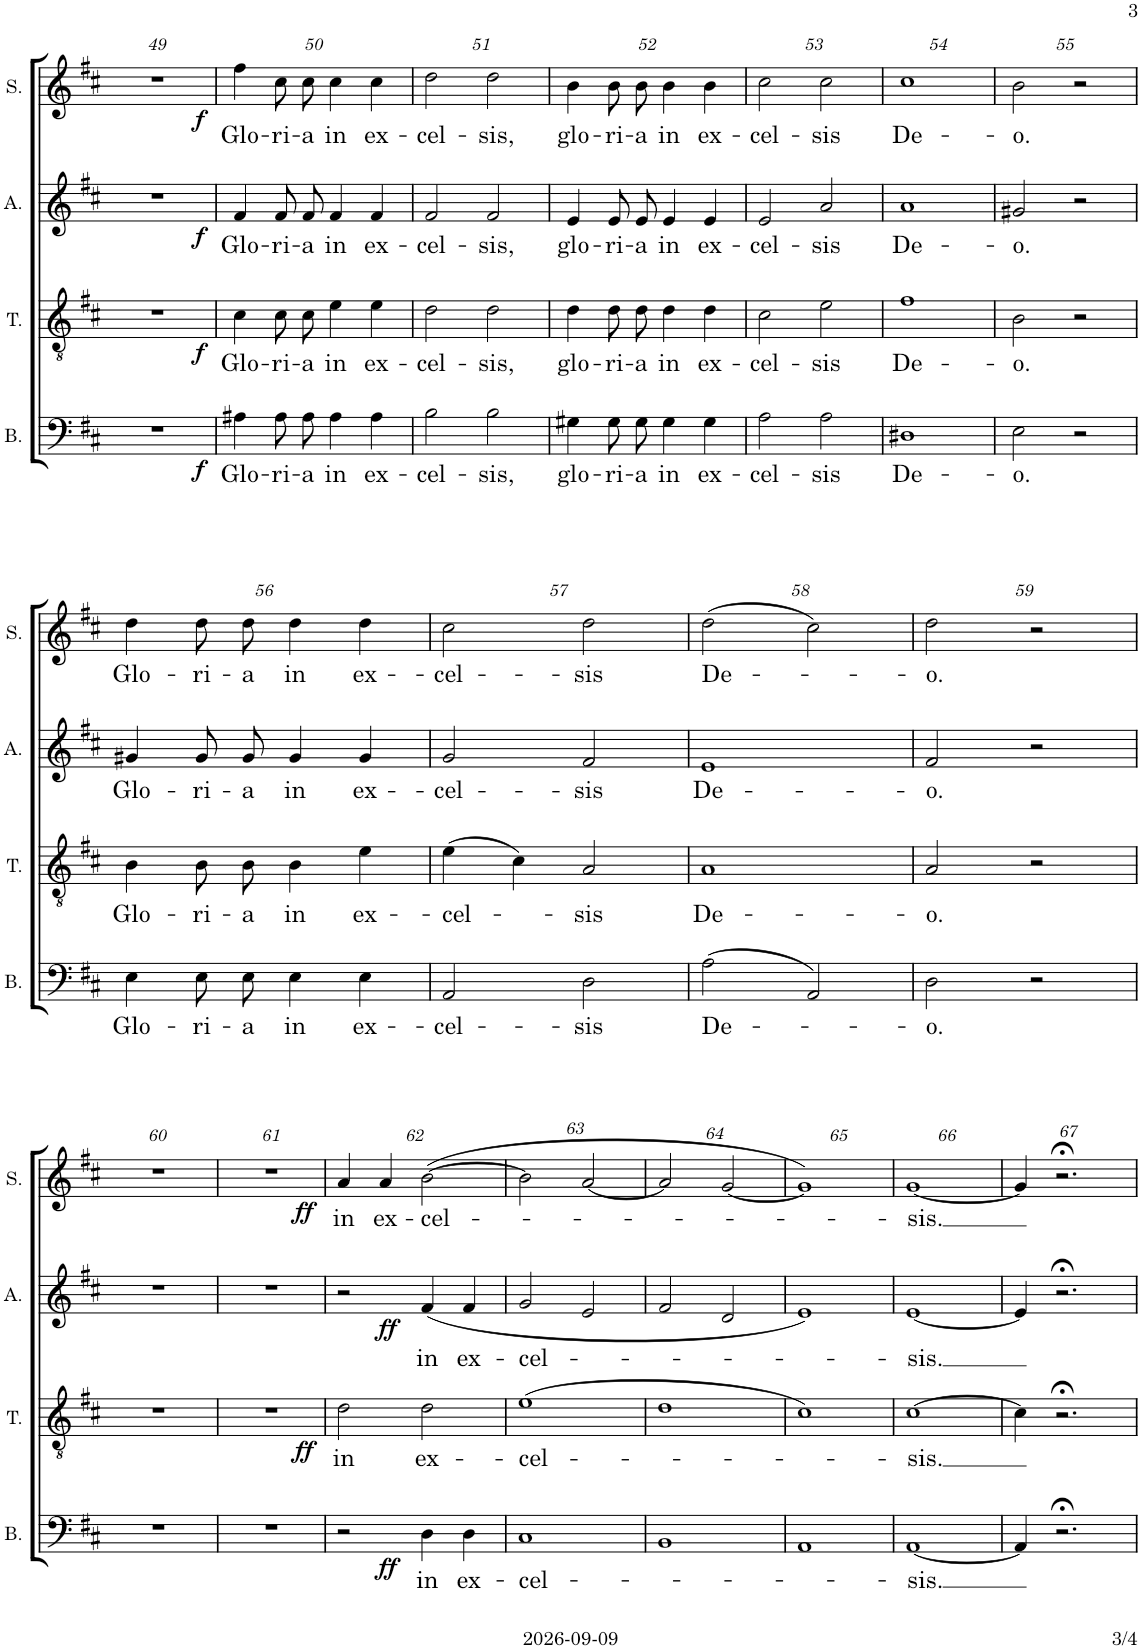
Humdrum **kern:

**kern	**text	**dynam	**kern	**text	**dynam	**kern	**text	**dynam	**kern	**text	**dynam
*part4	*part4	*part4	*part3	*part3	*part3	*part2	*part2	*part2	*part1	*part1	*part1
*staff4	*staff4	*staff4	*staff3	*staff3	*staff3	*staff2	*staff2	*staff2	*staff1	*staff1	*staff1
*I"Bass	*	*	*I"Tenor	*	*	*I"Alto	*	*	*I"Soprano	*	*
*I'B.	*	*	*I'T.	*	*	*I'A.	*	*	*I'S.	*	*
!!LO:PB:g=z
*clefF4	*	*	*clefGv2	*	*	*clefG2	*	*	*clefG2	*	*
*k[f#c#]	*	*	*k[f#c#]	*	*	*k[f#c#]	*	*	*k[f#c#]	*	*
*M4/4	*	*	*M4/4	*	*	*M4/4	*	*	*M4/4	*	*
*met(c)	*	*	*met(c)	*	*	*met(c)	*	*	*met(c)	*	*
=49	=49	=49	=49	=49	=49	=49	=49	=49	=49	=49	=49
1r	.	.	1r	.	.	1r	.	.	1r	.	.
=50	=50	=50	=50	=50	=50	=50	=50	=50	=50	=50	=50
!	!LO:LY:b	!LO:DY:b	!	!LO:LY:b	!LO:DY:b	!	!LO:LY:b	!LO:DY:b	!	!LO:LY:b	!LO:DY:b
4A#X\	Glo-	f	4c#\	Glo-	f	4f#/	Glo-	f	4ff#\	Glo-	f
!	!LO:LY:b	!	!	!LO:LY:b	!	!	!LO:LY:b	!	!	!LO:LY:b	!
8A#\L	-ri-	.	8c#\L	-ri-	.	8f#/L	-ri-	.	8cc#\L	-ri-	.
!	!LO:LY:b	!	!	!LO:LY:b	!	!	!LO:LY:b	!	!	!LO:LY:b	!
8A#\J	-a	.	8c#\J	-a	.	8f#/J	-a	.	8cc#\J	-a	.
!	!LO:LY:b	!	!	!LO:LY:b	!	!	!LO:LY:b	!	!	!LO:LY:b	!
4A#\	in	.	4e\	in	.	4f#/	in	.	4cc#\	in	.
!	!LO:LY:b	!	!	!LO:LY:b	!	!	!LO:LY:b	!	!	!LO:LY:b	!
4A#\	ex-	.	4e\	ex-	.	4f#/	ex-	.	4cc#\	ex-	.
=51	=51	=51	=51	=51	=51	=51	=51	=51	=51	=51	=51
!	!LO:LY:b	!	!	!LO:LY:b	!	!	!LO:LY:b	!	!	!LO:LY:b	!
2B\	-cel-	.	2d\	-cel-	.	2f#/	-cel-	.	2dd\	-cel-	.
!	!LO:LY:b	!	!	!LO:LY:b	!	!	!LO:LY:b	!	!	!LO:LY:b	!
2B\	-sis,	.	2d\	-sis,	.	2f#/	-sis,	.	2dd\	-sis,	.
=52	=52	=52	=52	=52	=52	=52	=52	=52	=52	=52	=52
!	!LO:LY:b	!	!	!LO:LY:b	!	!	!LO:LY:b	!	!	!LO:LY:b	!
4G#X\	glo-	.	4d\	glo-	.	4e/	glo-	.	4b\	glo-	.
!	!LO:LY:b	!	!	!LO:LY:b	!	!	!LO:LY:b	!	!	!LO:LY:b	!
8G#\L	-ri-	.	8d\L	-ri-	.	8e/L	-ri-	.	8b\L	-ri-	.
!	!LO:LY:b	!	!	!LO:LY:b	!	!	!LO:LY:b	!	!	!LO:LY:b	!
8G#\J	-a	.	8d\J	-a	.	8e/J	-a	.	8b\J	-a	.
!	!LO:LY:b	!	!	!LO:LY:b	!	!	!LO:LY:b	!	!	!LO:LY:b	!
4G#\	in	.	4d\	in	.	4e/	in	.	4b\	in	.
!	!LO:LY:b	!	!	!LO:LY:b	!	!	!LO:LY:b	!	!	!LO:LY:b	!
4G#\	ex-	.	4d\	ex-	.	4e/	ex-	.	4b\	ex-	.
=53	=53	=53	=53	=53	=53	=53	=53	=53	=53	=53	=53
!	!LO:LY:b	!	!	!LO:LY:b	!	!	!LO:LY:b	!	!	!LO:LY:b	!
2A\	-cel-	.	2c#\	-cel-	.	2e/	-cel-	.	2cc#\	-cel-	.
!	!LO:LY:b	!	!	!LO:LY:b	!	!	!LO:LY:b	!	!	!LO:LY:b	!
2A\	-sis	.	2e\	-sis	.	2a/	-sis	.	2cc#\	-sis	.
=54	=54	=54	=54	=54	=54	=54	=54	=54	=54	=54	=54
!	!LO:LY:b	!	!	!LO:LY:b	!	!	!LO:LY:b	!	!	!LO:LY:b	!
1D#X	De-	.	1f#	De-	.	1a	De-	.	1cc#	De-	.
=55	=55	=55	=55	=55	=55	=55	=55	=55	=55	=55	=55
!	!LO:LY:b	!	!	!LO:LY:b	!	!	!LO:LY:b	!	!	!LO:LY:b	!
2E\	-o.	.	2B\	-o.	.	2g#X/	-o.	.	2b\	-o.	.
2r	.	.	2r	.	.	2r	.	.	2r	.	.
!!LO:LB:g=z
=56	=56	=56	=56	=56	=56	=56	=56	=56	=56	=56	=56
!	!LO:LY:b	!	!	!LO:LY:b	!	!	!LO:LY:b	!	!	!LO:LY:b	!
4E\	Glo-	.	4B\	Glo-	.	4g#X/	Glo-	.	4dd\	Glo-	.
!	!LO:LY:b	!	!	!LO:LY:b	!	!	!LO:LY:b	!	!	!LO:LY:b	!
8E\L	-ri-	.	8B\L	-ri-	.	8g#/L	-ri-	.	8dd\L	-ri-	.
!	!LO:LY:b	!	!	!LO:LY:b	!	!	!LO:LY:b	!	!	!LO:LY:b	!
8E\J	-a	.	8B\J	-a	.	8g#/J	-a	.	8dd\J	-a	.
!	!LO:LY:b	!	!	!LO:LY:b	!	!	!LO:LY:b	!	!	!LO:LY:b	!
4E\	in	.	4B\	in	.	4g#/	in	.	4dd\	in	.
!	!LO:LY:b	!	!	!LO:LY:b	!	!	!LO:LY:b	!	!	!LO:LY:b	!
4E\	ex-	.	4e\	ex-	.	4g#/	ex-	.	4dd\	ex-	.
=57	=57	=57	=57	=57	=57	=57	=57	=57	=57	=57	=57
!	!LO:LY:b	!	!	!LO:LY:b	!	!	!LO:LY:b	!	!	!LO:LY:b	!
2AA/	-cel-	.	(4e\	-cel-	.	2g/	-cel-	.	2cc#\	-cel-	.
.	.	.	4c#\)	.	.	.	.	.	.	.	.
!	!LO:LY:b	!	!	!LO:LY:b	!	!	!LO:LY:b	!	!	!LO:LY:b	!
2D\	-sis	.	2A/	-sis	.	2f#/	-sis	.	2dd\	-sis	.
=58	=58	=58	=58	=58	=58	=58	=58	=58	=58	=58	=58
!	!LO:LY:b	!	!	!LO:LY:b	!	!	!LO:LY:b	!	!	!LO:LY:b	!
(2A\	De-	.	1A	De-	.	1e	De-	.	(2dd\	De-	.
2AA/)	.	.	.	.	.	.	.	.	2cc#\)	.	.
=59	=59	=59	=59	=59	=59	=59	=59	=59	=59	=59	=59
!	!LO:LY:b	!	!	!LO:LY:b	!	!	!LO:LY:b	!	!	!LO:LY:b	!
2D\	-o.	.	2A/	-o.	.	2f#/	-o.	.	2dd\	-o.	.
2r	.	.	2r	.	.	2r	.	.	2r	.	.
!!LO:LB:g=z
=60	=60	=60	=60	=60	=60	=60	=60	=60	=60	=60	=60
1r	.	.	1r	.	.	1r	.	.	1r	.	.
=61	=61	=61	=61	=61	=61	=61	=61	=61	=61	=61	=61
1r	.	.	1r	.	.	1r	.	.	1r	.	.
=62	=62	=62	=62	=62	=62	=62	=62	=62	=62	=62	=62
!	!	!	!	!LO:LY:b	!LO:DY:b	!	!	!	!	!LO:LY:b	!LO:DY:b
2r	.	.	2d\	in	ff	2r	.	.	4a/	in	ff
!	!	!	!	!	!	!	!	!	!	!LO:LY:b	!
.	.	.	.	.	.	.	.	.	4a/	ex-	.
!	!LO:LY:b	!LO:DY:b	!	!LO:LY:b	!	!	!LO:LY:b	!LO:DY:b	!	!LO:LY:b	!
4D\	-in	ff	2d\	-ex-	.	(4f#/	-in	ff	([2b\	-cel-	.
!	!LO:LY:b	!	!	!	!	!	!LO:LY:b	!	!	!	!
4D\	ex-	.	.	.	.	4f#/	ex-	.	.	.	.
=63	=63	=63	=63	=63	=63	=63	=63	=63	=63	=63	=63
!	!LO:LY:b	!	!	!LO:LY:b	!	!	!LO:LY:b	!	!	!	!
1C#	-cel-	.	(1e	-cel-	.	2g/	-cel-	.	2b\]	.	.
.	.	.	.	.	.	2e/	.	.	[2a/	.	.
=64	=64	=64	=64	=64	=64	=64	=64	=64	=64	=64	=64
1BB	.	.	1d	.	.	2f#/	.	.	2a/]	.	.
.	.	.	.	.	.	2d/	.	.	[2g/	.	.
=65	=65	=65	=65	=65	=65	=65	=65	=65	=65	=65	=65
1AA	.	.	1c#)	.	.	1e)	.	.	1g])	.	.
=66	=66	=66	=66	=66	=66	=66	=66	=66	=66	=66	=66
!	!LO:LY:b	!	!	!LO:LY:b	!	!	!LO:LY:b	!	!	!LO:LY:b	!
[1AA	-sis.	.	[1c#	-sis.	.	[1e	-sis.	.	[1g	-sis.	.
=67	=67	=67	=67	=67	=67	=67	=67	=67	=67	=67	=67
4AA/]	.	.	4c#\]	.	.	4e/]	.	.	4g/]	.	.
2.r;<	.	.	2.r;<	.	.	2.r;<	.	.	2.r;<	.	.
=	=	=	=	=	=	=	=	=	=	=	=
*-	*-	*-	*-	*-	*-	*-	*-	*-	*-	*-	*-
